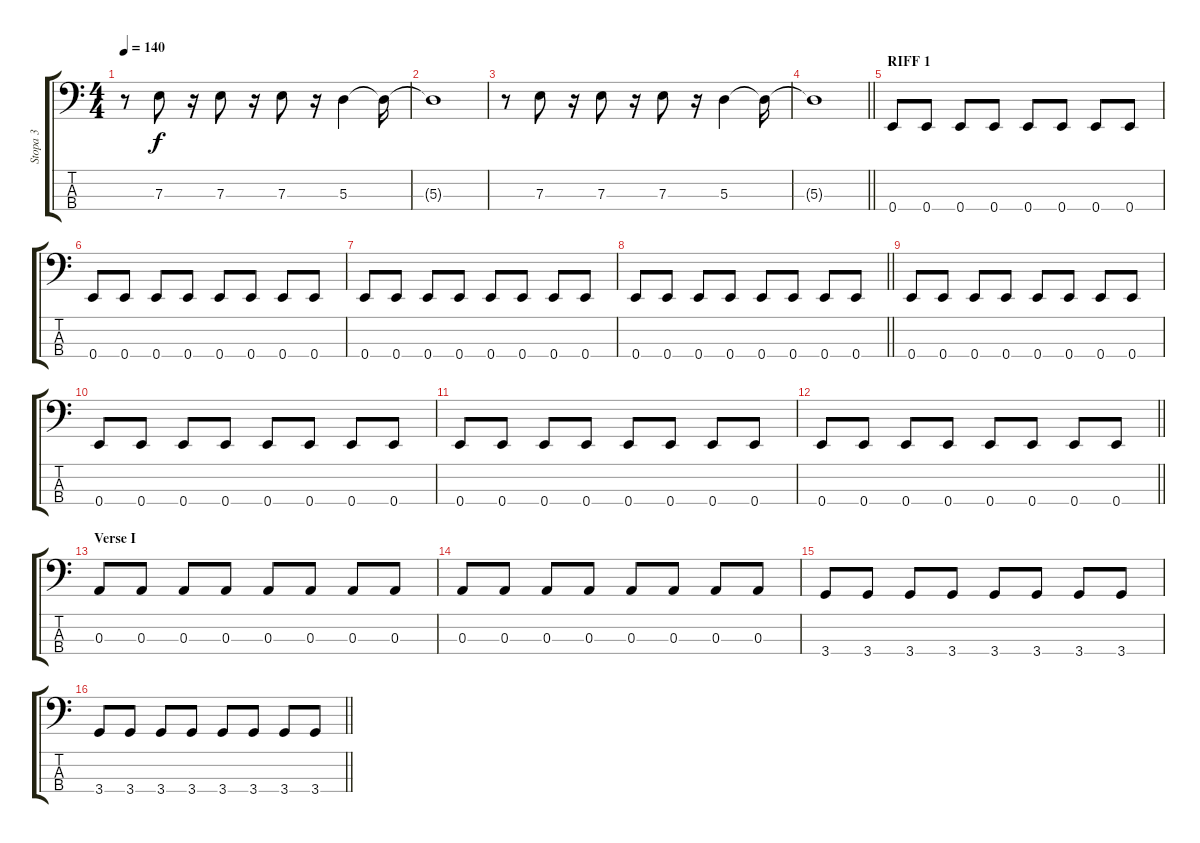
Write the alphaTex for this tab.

\track ("Stopa 3" "Stopa 3") {instrument electricbasspick}
\staff {score tabs}
\tuning (G2 D2 A1 E1) {hide}
\ts (4 4)
\tempo 140
\clef f4
\ks c
r.8{dy f} 7.3.8 r.16 7.3.8 r.16 7.3.8 r.16 5.3.4 5.3{t}.16 |
5.3{t}.1 |
r.8 7.3.8 r.16 7.3.8 r.16 7.3.8 r.16 5.3.4 5.3{t}.16 |
\barLineRight lightlight
5.3{t}.1 |
\section ("" "RIFF 1")
0.4.8 0.4.8 0.4.8 0.4.8 0.4.8 0.4.8 0.4.8 0.4.8 |
0.4.8 0.4.8 0.4.8 0.4.8 0.4.8 0.4.8 0.4.8 0.4.8 |
0.4.8 0.4.8 0.4.8 0.4.8 0.4.8 0.4.8 0.4.8 0.4.8 |
\barLineRight lightlight
0.4.8 0.4.8 0.4.8 0.4.8 0.4.8 0.4.8 0.4.8 0.4.8 |
0.4.8 0.4.8 0.4.8 0.4.8 0.4.8 0.4.8 0.4.8 0.4.8 |
0.4.8 0.4.8 0.4.8 0.4.8 0.4.8 0.4.8 0.4.8 0.4.8 |
0.4.8 0.4.8 0.4.8 0.4.8 0.4.8 0.4.8 0.4.8 0.4.8 |
\barLineRight lightlight
0.4.8 0.4.8 0.4.8 0.4.8 0.4.8 0.4.8 0.4.8 0.4.8 |
\section ("" "Verse I")
0.3.8 0.3.8 0.3.8 0.3.8 0.3.8 0.3.8 0.3.8 0.3.8 |
0.3.8 0.3.8 0.3.8 0.3.8 0.3.8 0.3.8 0.3.8 0.3.8 |
3.4.8 3.4.8 3.4.8 3.4.8 3.4.8 3.4.8 3.4.8 3.4.8 |
\barLineRight lightlight
3.4.8 3.4.8 3.4.8 3.4.8 3.4.8 3.4.8 3.4.8 3.4.8
